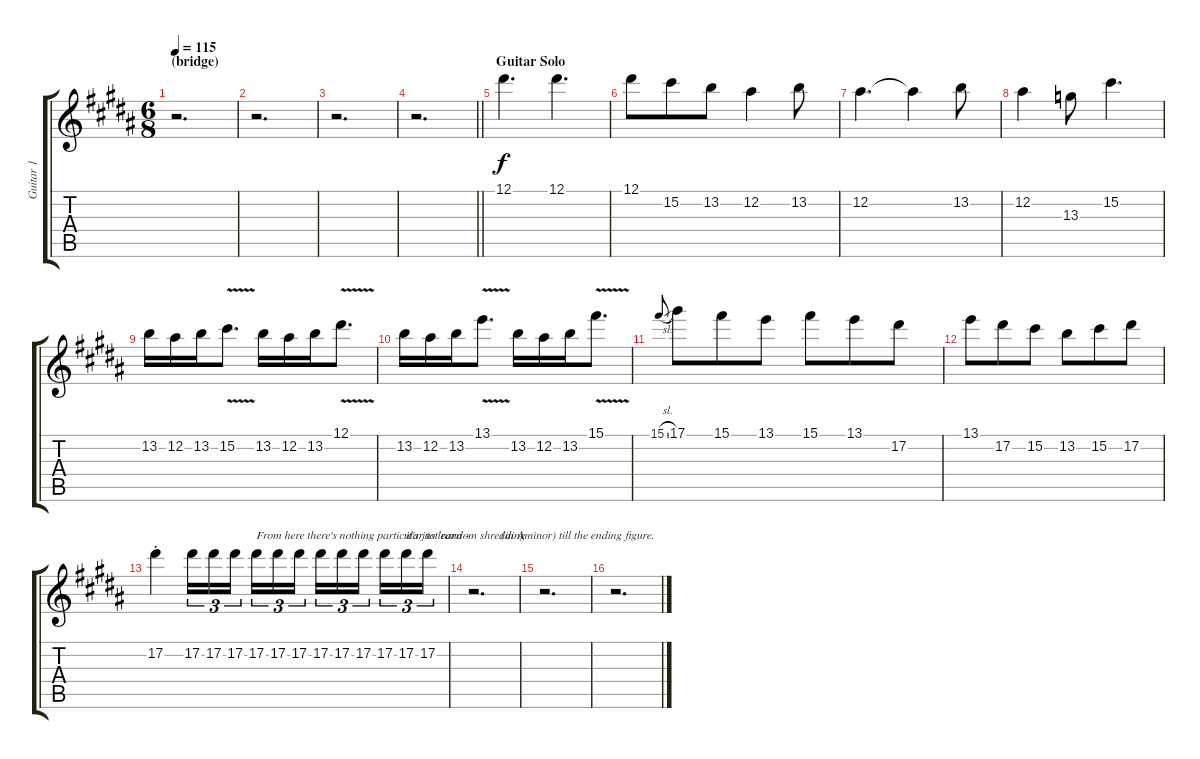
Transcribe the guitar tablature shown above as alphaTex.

\track ("Guitar 1" "Guitar 1") {instrument electricguitarjazz}
\staff {score tabs}
\tuning (Eb4 Bb3 Gb3 Db3 Ab2 Db2) {hide}
\ts (6 8)
\section ("" "(bridge)")
\tempo 115
\clef g2
\ks g#minor
r.2{d dy f instrument electricguitarjazz} |
r.2{d} |
r.2{d} |
\barLineRight lightlight
r.2{d} |
\section ("" "Guitar Solo")
12.1.4{d} 12.1.4{d} |
12.1.8 15.2.8 13.2.8 12.2.4 13.2.8 |
12.2.4{d} 12.2{t}.4 13.2.8 |
12.2.4 13.3.8 15.2.4{d} |
13.2.16 12.2.16 13.2.16 15.2{v}.8{d} 13.2.16 12.2.16 13.2.16 12.1{v}.8{d} |
13.2.16 12.2.16 13.2.16 13.1{v}.8{d} 13.2.16 12.2.16 13.2.16 15.1{v}.8{d} |
15.1{sl}.8{gr onbeat} 17.1.8 15.1.8 13.1.8 15.1.8 13.1.8 17.2.8 |
13.1.8 17.2.8 15.2.8 13.2.8 15.2.8 17.2.8 |
17.2{st}.4 17.2.16{tu (3 2)} 17.2.16{tu (3 2)} 17.2.16{tu (3 2)} 17.2.16{tu (3 2) txt "From here there's nothing particular to learn -"} 17.2.16{tu (3 2)} 17.2.16{tu (3 2) beam splitsecondary} 17.2.16{tu (3 2)} 17.2.16{tu (3 2)} 17.2.16{tu (3 2) beam splitsecondary} 17.2.16{tu (3 2) txt "       it's just random shredding"} 17.2.16{tu (3 2)} 17.2.16{tu (3 2)} |
r.2{d txt "         (in Aminor) till the ending figure."} |
r.2{d} |
r.2{d}
